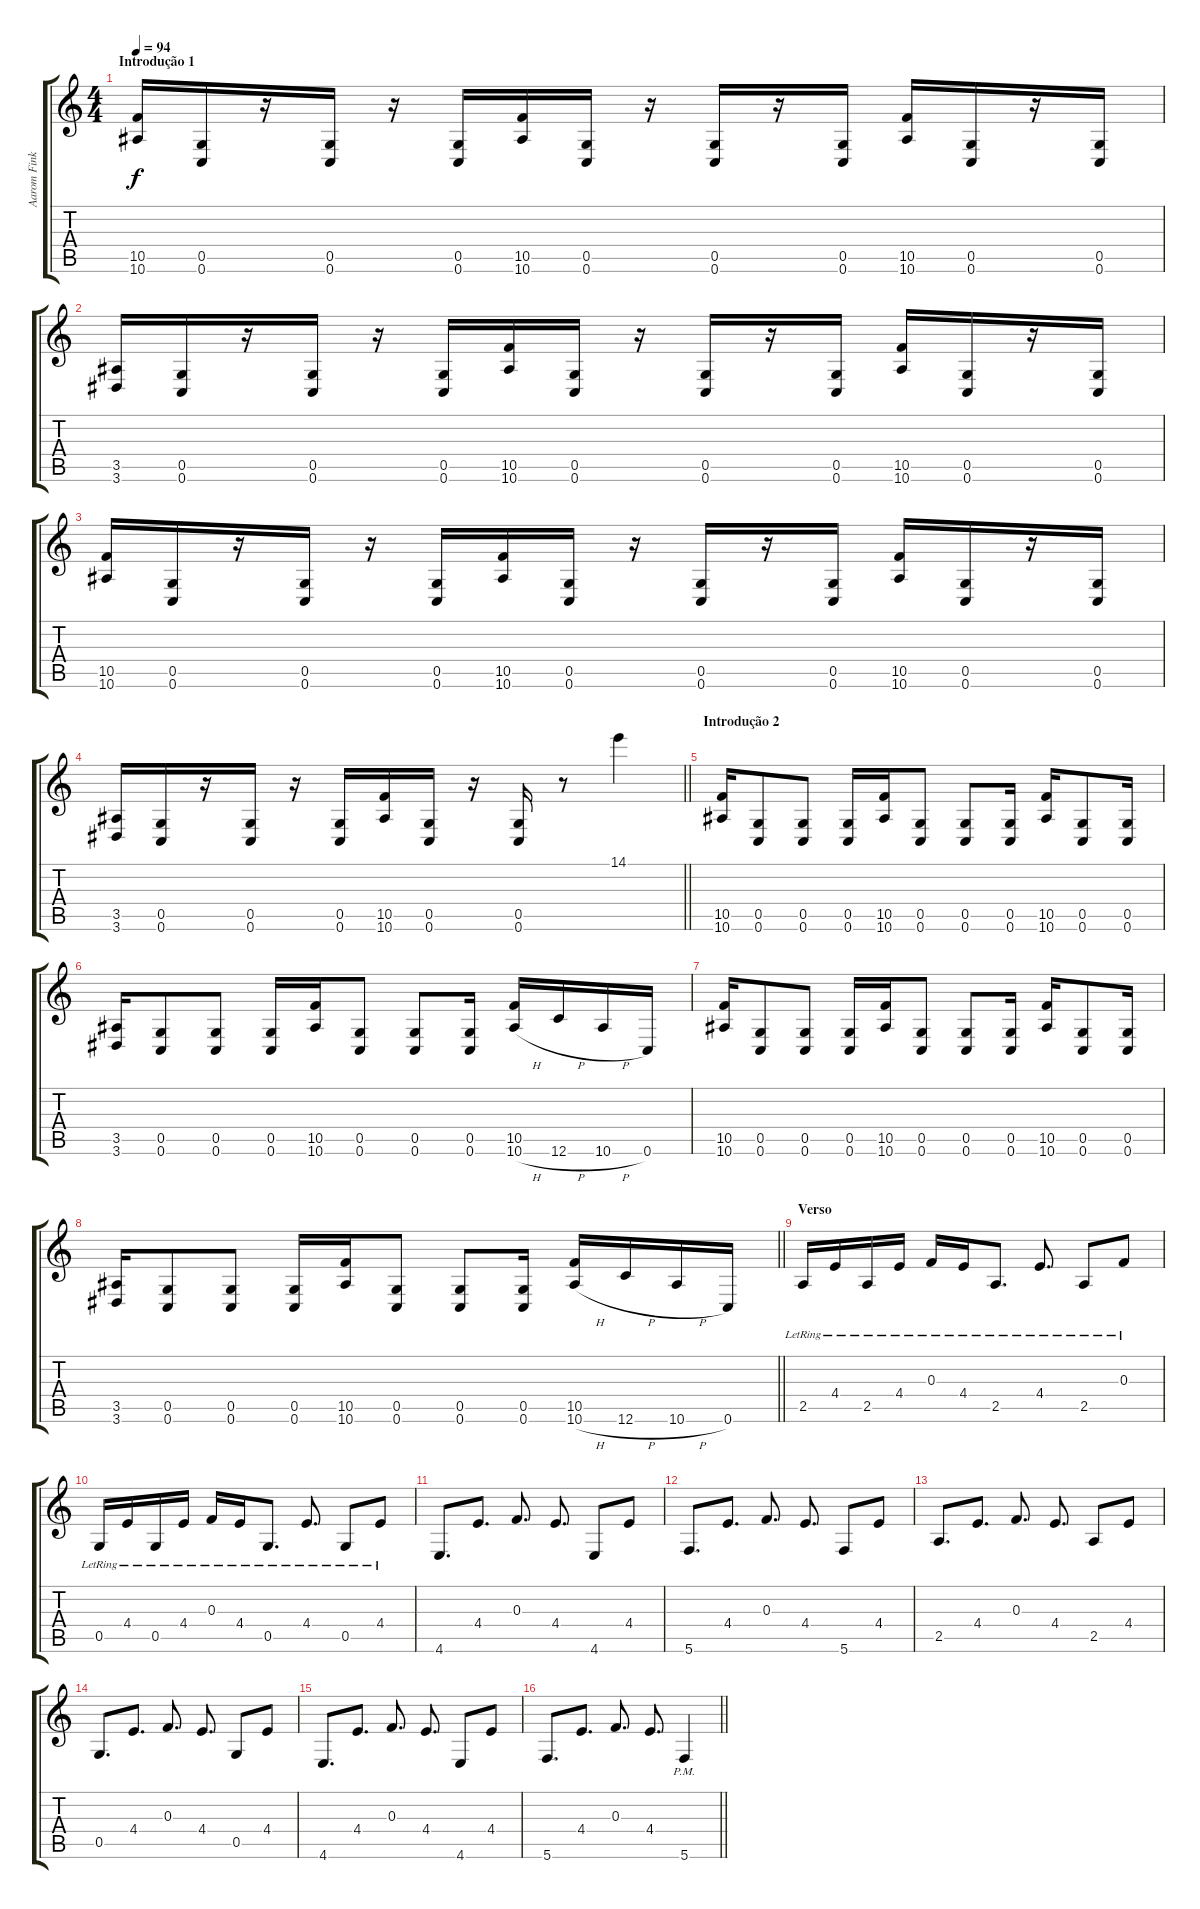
\track ("Aarom Fink" "Aarom Fink") {instrument distortionguitar}
\staff {score tabs}
\tuning (D4 A3 F3 C3 G2 C2) {hide}
\ts (4 4)
\section ("" "Introdução 1")
\tempo 94
\clef g2
\ks c
(10.5 10.6).16{dy f instrument distortionguitar} (0.5 0.6).16 r.16 (0.5 0.6).16 r.16 (0.5 0.6).16 (10.5 10.6).16 (0.5 0.6).16 r.16 (0.5 0.6).16 r.16 (0.5 0.6).16 (10.5 10.6).16 (0.5 0.6).16 r.16 (0.5 0.6).16 |
(3.5 3.6).16 (0.5 0.6).16 r.16 (0.5 0.6).16 r.16 (0.5 0.6).16 (10.5 10.6).16 (0.5 0.6).16 r.16 (0.5 0.6).16 r.16 (0.5 0.6).16 (10.5 10.6).16 (0.5 0.6).16 r.16 (0.5 0.6).16 |
(10.5 10.6).16 (0.5 0.6).16 r.16 (0.5 0.6).16 r.16 (0.5 0.6).16 (10.5 10.6).16 (0.5 0.6).16 r.16 (0.5 0.6).16 r.16 (0.5 0.6).16 (10.5 10.6).16 (0.5 0.6).16 r.16 (0.5 0.6).16 |
\barLineRight lightlight
(3.5 3.6).16 (0.5 0.6).16 r.16 (0.5 0.6).16 r.16 (0.5 0.6).16 (10.5 10.6).16 (0.5 0.6).16 r.16 (0.5 0.6).16 r.8 14.1.4 |
\section ("" "Introdução 2")
(10.5 10.6).16 (0.5 0.6).8 (0.5 0.6).8 (0.5 0.6).16 (10.5 10.6).16 (0.5 0.6).8 (0.5 0.6).8 (0.5 0.6).16 (10.5 10.6).16 (0.5 0.6).8 (0.5 0.6).16 |
(3.5 3.6).16 (0.5 0.6).8 (0.5 0.6).8 (0.5 0.6).16 (10.5 10.6).16 (0.5 0.6).8 (0.5 0.6).8 (0.5 0.6).16 (10.5 10.6{h}).16 12.6{h}.16 10.6{h}.16 0.6.16 |
(10.5 10.6).16 (0.5 0.6).8 (0.5 0.6).8 (0.5 0.6).16 (10.5 10.6).16 (0.5 0.6).8 (0.5 0.6).8 (0.5 0.6).16 (10.5 10.6).16 (0.5 0.6).8 (0.5 0.6).16 |
\barLineRight lightlight
(3.5 3.6).16 (0.5 0.6).8 (0.5 0.6).8 (0.5 0.6).16 (10.5 10.6).16 (0.5 0.6).8 (0.5 0.6).8 (0.5 0.6).16 (10.5 10.6{h}).16 12.6{h}.16 10.6{h}.16 0.6.16 |
\section ("" "Verso")
2.5{lr}.16{instrument electricguitarclean} 4.4{lr}.16 2.5{lr}.16 4.4{lr}.16 0.3{lr}.16 4.4{lr}.16 2.5{lr}.8{d} 4.4{lr}.8{d} 2.5{lr}.8 0.3{lr}.8 |
0.5{lr}.16 4.4{lr}.16 0.5{lr}.16 4.4{lr}.16 0.3{lr}.16 4.4{lr}.16 0.5{lr}.8{d} 4.4{lr}.8{d} 0.5{lr}.8 4.4{lr}.8 |
4.6.8{d instrument overdrivenguitar} 4.4.8{d} 0.3.8{d} 4.4.8{d} 4.6.8 4.4.8 |
5.6.8{d} 4.4.8{d} 0.3.8{d} 4.4.8{d} 5.6.8 4.4.8 |
2.5.8{d} 4.4.8{d} 0.3.8{d} 4.4.8{d} 2.5.8 4.4.8 |
0.5.8{d} 4.4.8{d} 0.3.8{d} 4.4.8{d} 0.5.8 4.4.8 |
4.6.8{d} 4.4.8{d} 0.3.8{d} 4.4.8{d} 4.6.8 4.4.8 |
\barLineRight lightlight
5.6.8{d} 4.4.8{d} 0.3.8{d} 4.4.8{d} 5.6{pm}.4
